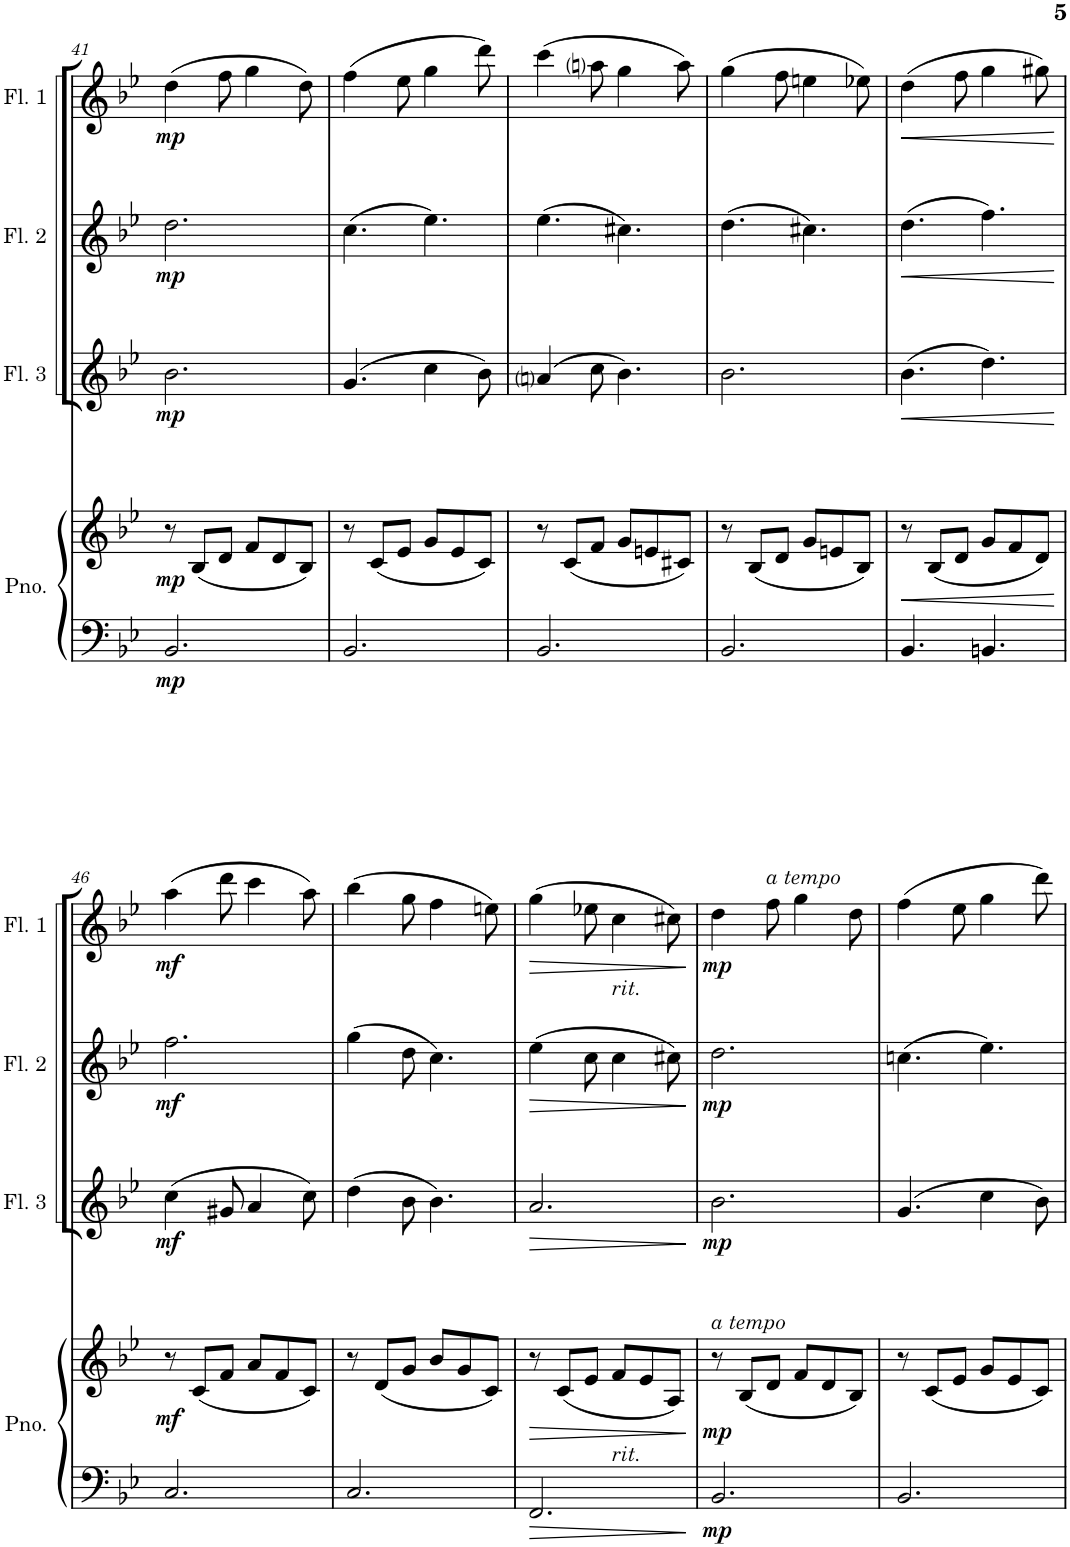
**kern	**kern	**dynam	**kern	**dynam	**kern	**dynam	**kern	**dynam
*part4	*part4	*part4	*part3	*part3	*part2	*part2	*part1	*part1
*staff5	*staff4	*staff4/5	*staff3	*staff3	*staff2	*staff2	*staff1	*staff1
*I"Piano	*	*	*I"Dwarsfluit 3	*	*I"Dwarsfluit 2	*	*I"Dwarsfluit 1	*
*I'Pno.	*	*	*	*	*	*	*	*
!!LO:PB:g=z
*clefF4	*clefG2	*	*clefG2	*	*clefG2	*	*clefG2	*
*k[b-e-]	*k[b-e-]	*	*k[b-e-]	*	*k[b-e-]	*	*k[b-e-]	*
*M6/8	*M6/8	*	*M6/8	*	*M6/8	*	*M6/8	*
=41	=41	=41	=41	=41	=41	=41	=41	=41
!	!	!LO:DY:b=2	!	!	!	!	!	!
!	!	!LO:DY:n=1:b	!	!LO:DY:b	!	!LO:DY:b	!	!LO:DY:b
2.BB-/	8r	mp mp	2.b-\	mp	2.dd\	mp	(4dd\	mp
.	(8B-/L	.	.	.	.	.	.	.
.	8d/J	.	.	.	.	.	8ff\	.
.	8f/L	.	.	.	.	.	4gg\	.
.	8d/	.	.	.	.	.	.	.
.	8B-/J)	.	.	.	.	.	8dd\)	.
=42	=42	=42	=42	=42	=42	=42	=42	=42
2.BB-/	8r	.	(4.g/	.	(4.cc\	.	(4ff\	.
.	(8c/L	.	.	.	.	.	.	.
.	8e-/J	.	.	.	.	.	8ee-\	.
.	8g/L	.	4cc\	.	4.ee-\)	.	4gg\	.
.	8e-/	.	.	.	.	.	.	.
.	8c/J)	.	8b-\)	.	.	.	8ddd\)	.
=43	=43	=43	=43	=43	=43	=43	=43	=43
2.BB-/	8r	.	(4ani/	.	(4.ee-\	.	(4ccc\	.
.	(8c/L	.	.	.	.	.	.	.
.	8f/J	.	8cc\	.	.	.	8aani\	.
.	8g/L	.	4.b-\)	.	4.cc#X\)	.	4gg\	.
.	8en/	.	.	.	.	.	.	.
.	8c#X/J)	.	.	.	.	.	8aa\)	.
=44	=44	=44	=44	=44	=44	=44	=44	=44
2.BB-/	8r	.	2.b-\	.	(4.dd\	.	(4gg\	.
.	(8B-/L	.	.	.	.	.	.	.
.	8d/J	.	.	.	.	.	8ff\	.
.	8g/L	.	.	.	4.cc#X\)	.	4een\	.
.	8en/	.	.	.	.	.	.	.
.	8B-/J)	.	.	.	.	.	8ee-X\)	.
=45	=45	=45	=45	=45	=45	=45	=45	=45
!	!	!LO:HP:b	!	!LO:HP:b	!	!LO:HP:b	!	!LO:HP:b
4.BB-/	8r	<	(4.b-\	<	(4.dd\	<	(4dd\	<
.	(8B-/L	.	.	.	.	.	.	.
.	8d/J	.	.	.	.	.	8ff\	.
4.BBn/	8g/L	.	4.dd\)	.	4.ff\)	.	4gg\	.
.	8f/	.	.	.	.	.	.	.
.	8d/J)	.	.	.	.	.	8gg#X\)	.
.	.	[	.	[	.	[	.	[
!!LO:LB:g=z
=46	=46	=46	=46	=46	=46	=46	=46	=46
!	!	!LO:DY:b	!	!LO:DY:b	!	!LO:DY:b	!	!LO:DY:b
2.C/	8r	mf	(4cc\	mf	2.ff\	mf	(4aa\	mf
.	(8c/L	.	.	.	.	.	.	.
.	8f/J	.	8g#X/	.	.	.	8ddd\	.
.	8a/L	.	4a/	.	.	.	4ccc\	.
.	8f/	.	.	.	.	.	.	.
.	8c/J)	.	8cc\)	.	.	.	8aa\)	.
=47	=47	=47	=47	=47	=47	=47	=47	=47
2.C/	8r	.	(4dd\	.	(4gg\	.	(4bb-\	.
.	(8d/L	.	.	.	.	.	.	.
.	8g/J	.	8b-\	.	8dd\	.	8gg\	.
.	8b-/L	.	4.b-\)	.	4.cc\)	.	4ff\	.
.	8g/	.	.	.	.	.	.	.
.	8c/J)	.	.	.	.	.	8een\)	.
=48	=48	=48	=48	=48	=48	=48	=48	=48
!	!	!LO:HP:b	!	!LO:HP:b	!	!LO:HP:b	!	!LO:HP:b
2.FF/	8r	>	2.a/	>	(4ee-\	>	(4gg\	>
.	(8c/L	.	.	.	.	.	.	.
.	8e-/J	.	.	.	8cc\	.	8ee-X\	.
!	!	!	!	!	!	!	!LO:TX:b:i:t=rit.	!
!	!LO:TX:b:i:t=rit.	!	!	!	!	!	!	!
.	8f/L	.	.	.	4cc\	.	4cc\	.
.	8e-/	.	.	.	.	.	.	.
.	8A/J)	.	.	.	8cc#X\)	.	8cc#X\)	.
.	.	]	.	]	.	]	.	]
=49	=49	=49	=49	=49	=49	=49	=49	=49
!	!LO:TX:a:i:t=a tempo	!	!	!	!	!	!	!
!	!	!LO:DY:b=2	!	!	!	!	!	!
!	!	!LO:DY:n=1:b	!	!LO:DY:b	!	!LO:DY:b	!	!LO:DY:b
2.BB-/	8r	mp mp	2.b-\	mp	2.dd\	mp	4dd\	mp
.	(8B-/L	.	.	.	.	.	.	.
!	!	!	!	!	!	!	!LO:TX:a:i:t=a tempo	!
.	8d/J	.	.	.	.	.	8ff\	.
.	8f/L	.	.	.	.	.	4gg\	.
.	8d/	.	.	.	.	.	.	.
.	8B-/J)	.	.	.	.	.	8dd\	.
=50	=50	=50	=50	=50	=50	=50	=50	=50
2.BB-/	8r	.	(4.g/	.	(4.ccn\	.	(4ff\	.
.	(8c/L	.	.	.	.	.	.	.
.	8e-/J	.	.	.	.	.	8ee-\	.
.	8g/L	.	4cc\	.	4.ee-\)	.	4gg\	.
.	8e-/	.	.	.	.	.	.	.
.	8c/J)	.	8b-\)	.	.	.	8ddd\)	.
=	=	=	=	=	=	=	=	=
*-	*-	*-	*-	*-	*-	*-	*-	*-
